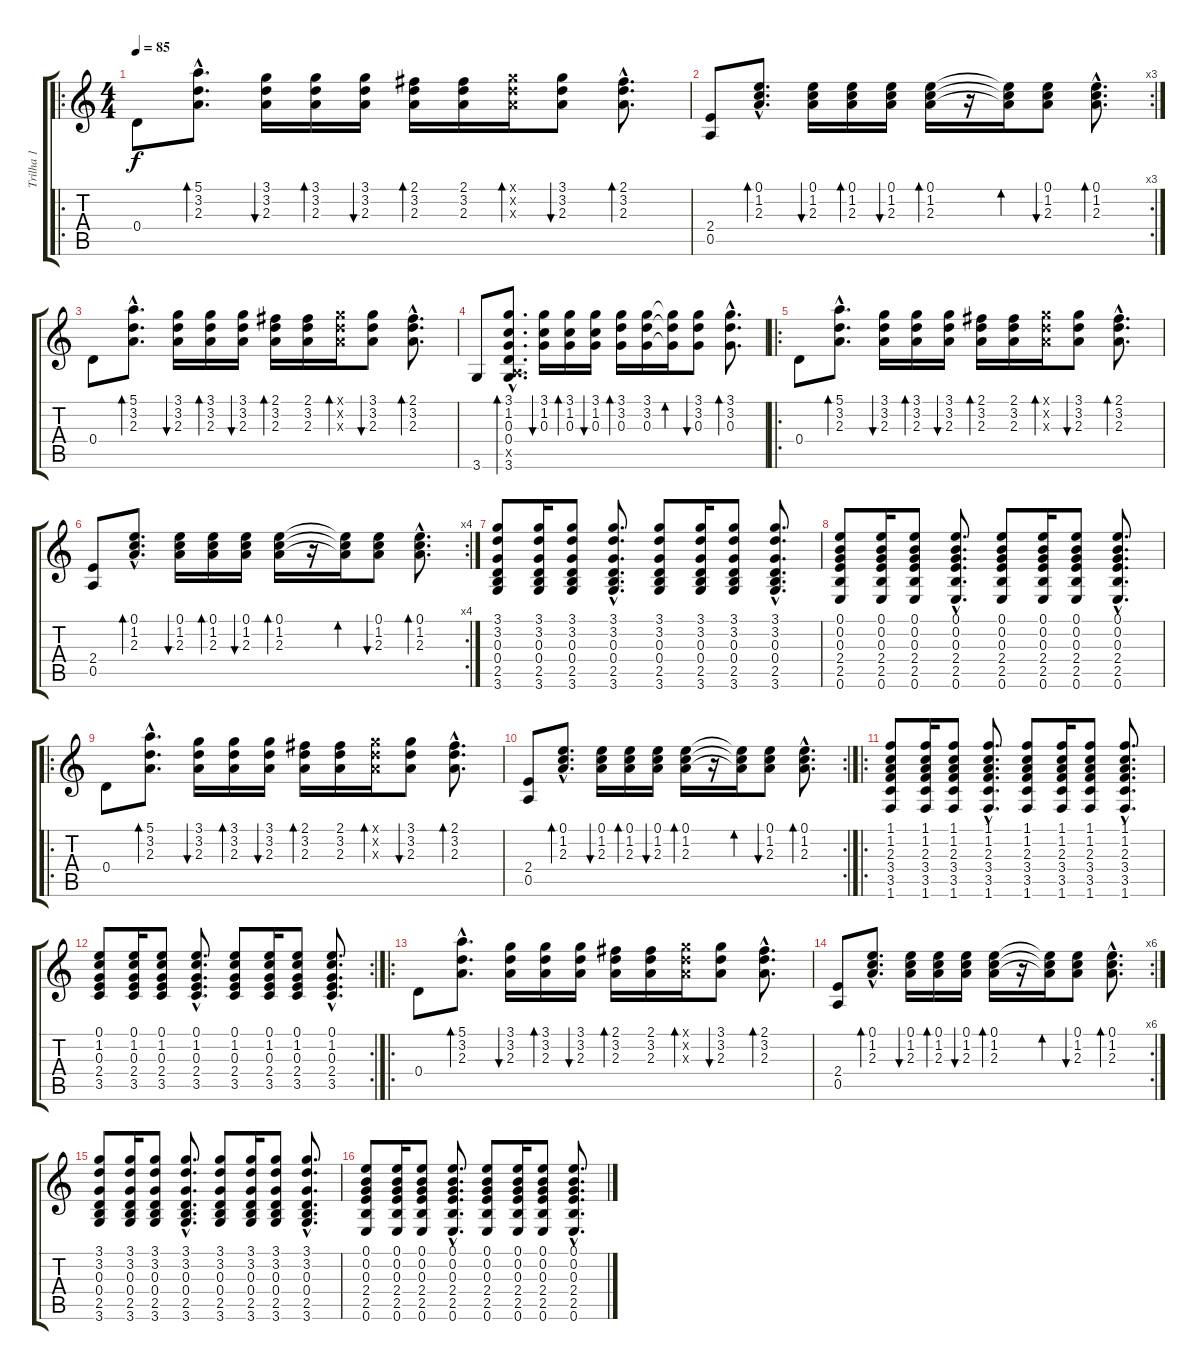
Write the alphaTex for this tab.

\track ("Trilha 1" "Trilha 1") {instrument acousticguitarsteel}
\staff {score tabs}
\tuning (E4 B3 G3 D3 A2 E2) {hide}
\ro
\ts (4 4)
\tempo 85
\clef g2
\ks c
0.4.8{dy f instrument acousticguitarsteel} (5.1{hac} 3.2{hac} 2.3{hac}).8{d bd 120} (3.1 3.2 2.3).16{bu 30} (3.1 3.2 2.3).16{bd 30} (3.1 3.2 2.3).16{bu 30} (2.1 3.2 2.3).16{bd 30} (2.1 3.2 2.3).16 (3.1{x} 3.2{x} 2.3{x}).16{bd 30} (3.1 3.2 2.3).8{bu 30} (2.1{hac} 3.2{hac} 2.3{hac}).8{d bd 30} |
\rc 3
(2.4 0.5).8 (0.1{hac} 1.2{hac} 2.3{hac}).8{d bd 120} (0.1 1.2 2.3).16{bu 60} (0.1 1.2 2.3).16{bd 60} (0.1 1.2 2.3).16{bu 60} (0.1 1.2 2.3).16{bd 60} r.16 (0.1{t} 1.2{t} 2.3{t}).16{bd 30} (0.1 1.2 2.3).8{bu 30} (0.1{hac} 1.2{hac} 2.3{hac}).8{d bd 30} |
0.4.8 (5.1{hac} 3.2{hac} 2.3{hac}).8{d bd 120} (3.1 3.2 2.3).16{bu 30} (3.1 3.2 2.3).16{bd 30} (3.1 3.2 2.3).16{bu 30} (2.1 3.2 2.3).16{bd 30} (2.1 3.2 2.3).16 (3.1{x} 3.2{x} 2.3{x}).16{bd 30} (3.1 3.2 2.3).8{bu 30} (2.1{hac} 3.2{hac} 2.3{hac}).8{d bd 30} |
3.6.8 (3.1{hac} 1.2{hac} 0.3{hac} 0.4{hac} 0.5{hac x} 3.6{hac}).8{d bd 120} (3.1 1.2 0.3).16{bu 30} (3.1 1.2 0.3).16{bd 30} (3.1 1.2 0.3).16{bu 30} (3.1 3.2 0.3).16{bd 30} (3.1 3.2 0.3).16 (3.1{t} 3.2{t} 0.3{t}).16{bd 30} (3.1 3.2 0.3).8{bu 30} (3.1{hac} 3.2{hac} 0.3{hac}).8{d bd 30} |
\ro
0.4.8 (5.1{hac} 3.2{hac} 2.3{hac}).8{d bd 120} (3.1 3.2 2.3).16{bu 30} (3.1 3.2 2.3).16{bd 30} (3.1 3.2 2.3).16{bu 30} (2.1 3.2 2.3).16{bd 30} (2.1 3.2 2.3).16 (3.1{x} 3.2{x} 2.3{x}).16{bd 30} (3.1 3.2 2.3).8{bu 30} (2.1{hac} 3.2{hac} 2.3{hac}).8{d bd 30} |
\rc 4
(2.4 0.5).8 (0.1{hac} 1.2{hac} 2.3{hac}).8{d bd 120} (0.1 1.2 2.3).16{bu 60} (0.1 1.2 2.3).16{bd 60} (0.1 1.2 2.3).16{bu 60} (0.1 1.2 2.3).16{bd 60} r.16 (0.1{t} 1.2{t} 2.3{t}).16{bd 30} (0.1 1.2 2.3).8{bu 30} (0.1{hac} 1.2{hac} 2.3{hac}).8{d bd 30} |
(3.1 3.2 0.3 0.4 2.5 3.6).8 (3.1 3.2 0.3 0.4 2.5 3.6).16 (3.1 3.2 0.3 0.4 2.5 3.6).8 (3.1{hac} 3.2{hac} 0.3{hac} 0.4{hac} 2.5{hac} 3.6{hac}).8{d} (3.1 3.2 0.3 0.4 2.5 3.6).8 (3.1 3.2 0.3 0.4 2.5 3.6).16 (3.1 3.2 0.3 0.4 2.5 3.6).8 (3.1{hac} 3.2{hac} 0.3{hac} 0.4{hac} 2.5{hac} 3.6{hac}).8{d} |
(0.1 0.2 0.3 2.4 2.5 0.6).8 (0.1 0.2 0.3 2.4 2.5 0.6).16 (0.1 0.2 0.3 2.4 2.5 0.6).8 (0.1{hac} 0.2{hac} 0.3{hac} 2.4{hac} 2.5{hac} 0.6{hac}).8{d} (0.1 0.2 0.3 2.4 2.5 0.6).8 (0.1 0.2 0.3 2.4 2.5 0.6).16 (0.1 0.2 0.3 2.4 2.5 0.6).8 (0.1{hac} 0.2{hac} 0.3{hac} 2.4{hac} 2.5{hac} 0.6{hac}).8{d} |
\ro
0.4.8 (5.1{hac} 3.2{hac} 2.3{hac}).8{d bd 120} (3.1 3.2 2.3).16{bu 30} (3.1 3.2 2.3).16{bd 30} (3.1 3.2 2.3).16{bu 30} (2.1 3.2 2.3).16{bd 30} (2.1 3.2 2.3).16 (3.1{x} 3.2{x} 2.3{x}).16{bd 30} (3.1 3.2 2.3).8{bu 30} (2.1{hac} 3.2{hac} 2.3{hac}).8{d bd 30} |
\rc 2
(2.4 0.5).8 (0.1{hac} 1.2{hac} 2.3{hac}).8{d bd 120} (0.1 1.2 2.3).16{bu 60} (0.1 1.2 2.3).16{bd 60} (0.1 1.2 2.3).16{bu 60} (0.1 1.2 2.3).16{bd 60} r.16 (0.1{t} 1.2{t} 2.3{t}).16{bd 30} (0.1 1.2 2.3).8{bu 30} (0.1{hac} 1.2{hac} 2.3{hac}).8{d bd 30} |
\ro
(1.1 1.2 2.3 3.4 3.5 1.6).8 (1.1 1.2 2.3 3.4 3.5 1.6).16 (1.1 1.2 2.3 3.4 3.5 1.6).8 (1.1{hac} 1.2{hac} 2.3{hac} 3.4{hac} 3.5{hac} 1.6{hac}).8{d} (1.1 1.2 2.3 3.4 3.5 1.6).8 (1.1 1.2 2.3 3.4 3.5 1.6).16 (1.1 1.2 2.3 3.4 3.5 1.6).8 (1.1{hac} 1.2{hac} 2.3{hac} 3.4{hac} 3.5{hac} 1.6{hac}).8{d} |
\rc 2
(0.1 1.2 0.3 2.4 3.5).8 (0.1 1.2 0.3 2.4 3.5).16 (0.1 1.2 0.3 2.4 3.5).8 (0.1{hac} 1.2{hac} 0.3{hac} 2.4{hac} 3.5{hac}).8{d} (0.1 1.2 0.3 2.4 3.5).8 (0.1 1.2 0.3 2.4 3.5).16 (0.1 1.2 0.3 2.4 3.5).8 (0.1{hac} 1.2{hac} 0.3{hac} 2.4{hac} 3.5{hac}).8{d} |
\ro
0.4.8 (5.1{hac} 3.2{hac} 2.3{hac}).8{d bd 120} (3.1 3.2 2.3).16{bu 30} (3.1 3.2 2.3).16{bd 30} (3.1 3.2 2.3).16{bu 30} (2.1 3.2 2.3).16{bd 30} (2.1 3.2 2.3).16 (3.1{x} 3.2{x} 2.3{x}).16{bd 30} (3.1 3.2 2.3).8{bu 30} (2.1{hac} 3.2{hac} 2.3{hac}).8{d bd 30} |
\rc 6
(2.4 0.5).8 (0.1{hac} 1.2{hac} 2.3{hac}).8{d bd 120} (0.1 1.2 2.3).16{bu 60} (0.1 1.2 2.3).16{bd 60} (0.1 1.2 2.3).16{bu 60} (0.1 1.2 2.3).16{bd 60} r.16 (0.1{t} 1.2{t} 2.3{t}).16{bd 30} (0.1 1.2 2.3).8{bu 30} (0.1{hac} 1.2{hac} 2.3{hac}).8{d bd 30} |
(3.1 3.2 0.3 0.4 2.5 3.6).8 (3.1 3.2 0.3 0.4 2.5 3.6).16 (3.1 3.2 0.3 0.4 2.5 3.6).8 (3.1{hac} 3.2{hac} 0.3{hac} 0.4{hac} 2.5{hac} 3.6{hac}).8{d} (3.1 3.2 0.3 0.4 2.5 3.6).8 (3.1 3.2 0.3 0.4 2.5 3.6).16 (3.1 3.2 0.3 0.4 2.5 3.6).8 (3.1{hac} 3.2{hac} 0.3{hac} 0.4{hac} 2.5{hac} 3.6{hac}).8{d} |
(0.1 0.2 0.3 2.4 2.5 0.6).8 (0.1 0.2 0.3 2.4 2.5 0.6).16 (0.1 0.2 0.3 2.4 2.5 0.6).8 (0.1{hac} 0.2{hac} 0.3{hac} 2.4{hac} 2.5{hac} 0.6{hac}).8{d} (0.1 0.2 0.3 2.4 2.5 0.6).8 (0.1 0.2 0.3 2.4 2.5 0.6).16 (0.1 0.2 0.3 2.4 2.5 0.6).8 (0.1{hac} 0.2{hac} 0.3{hac} 2.4{hac} 2.5{hac} 0.6{hac}).8{d}
